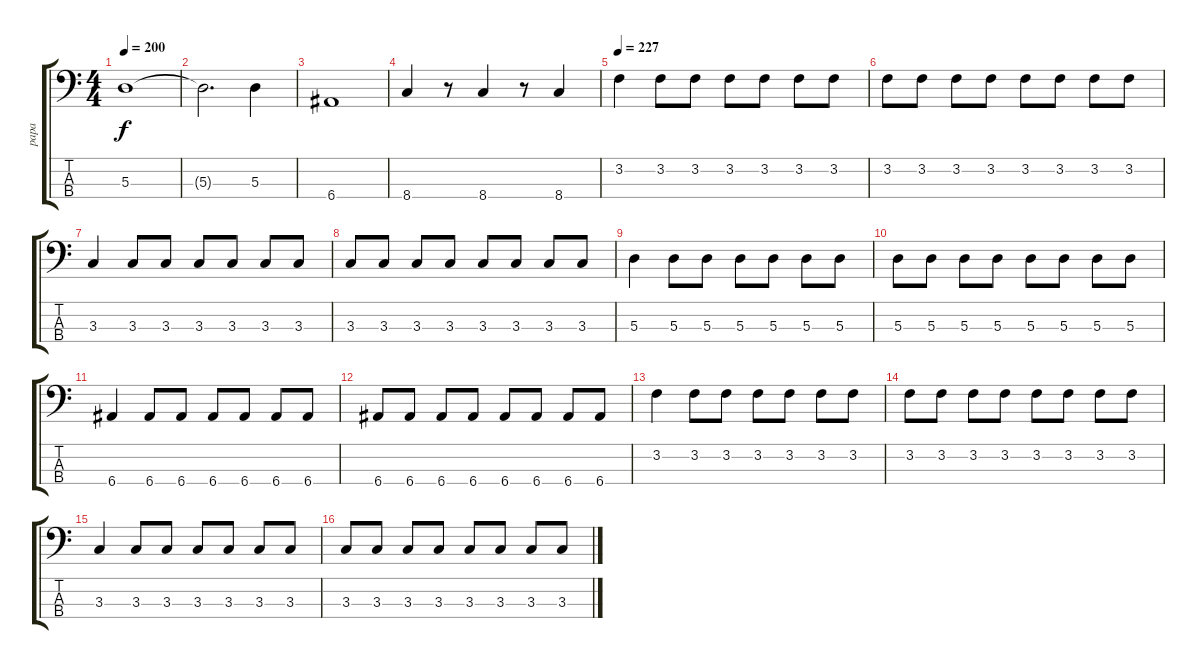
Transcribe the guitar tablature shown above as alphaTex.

\track ("papa" "papa") {instrument electricbassfinger}
\staff {score tabs}
\tuning (G2 D2 A1 E1) {hide}
\ts (4 4)
\tempo 200
\clef f4
\ks c
5.3.1{dy f} |
5.3{t}.2{d} 5.3.4 |
6.4.1 |
8.4.4 r.8 8.4.4 r.8 8.4.4 |
\tempo 227
3.2.4 3.2.8 3.2.8 3.2.8 3.2.8 3.2.8 3.2.8 |
3.2.8 3.2.8 3.2.8 3.2.8 3.2.8 3.2.8 3.2.8 3.2.8 |
3.3.4 3.3.8 3.3.8 3.3.8 3.3.8 3.3.8 3.3.8 |
3.3.8 3.3.8 3.3.8 3.3.8 3.3.8 3.3.8 3.3.8 3.3.8 |
5.3.4 5.3.8 5.3.8 5.3.8 5.3.8 5.3.8 5.3.8 |
5.3.8 5.3.8 5.3.8 5.3.8 5.3.8 5.3.8 5.3.8 5.3.8 |
6.4.4 6.4.8 6.4.8 6.4.8 6.4.8 6.4.8 6.4.8 |
6.4.8 6.4.8 6.4.8 6.4.8 6.4.8 6.4.8 6.4.8 6.4.8 |
3.2.4 3.2.8 3.2.8 3.2.8 3.2.8 3.2.8 3.2.8 |
3.2.8 3.2.8 3.2.8 3.2.8 3.2.8 3.2.8 3.2.8 3.2.8 |
3.3.4 3.3.8 3.3.8 3.3.8 3.3.8 3.3.8 3.3.8 |
3.3.8 3.3.8 3.3.8 3.3.8 3.3.8 3.3.8 3.3.8 3.3.8
